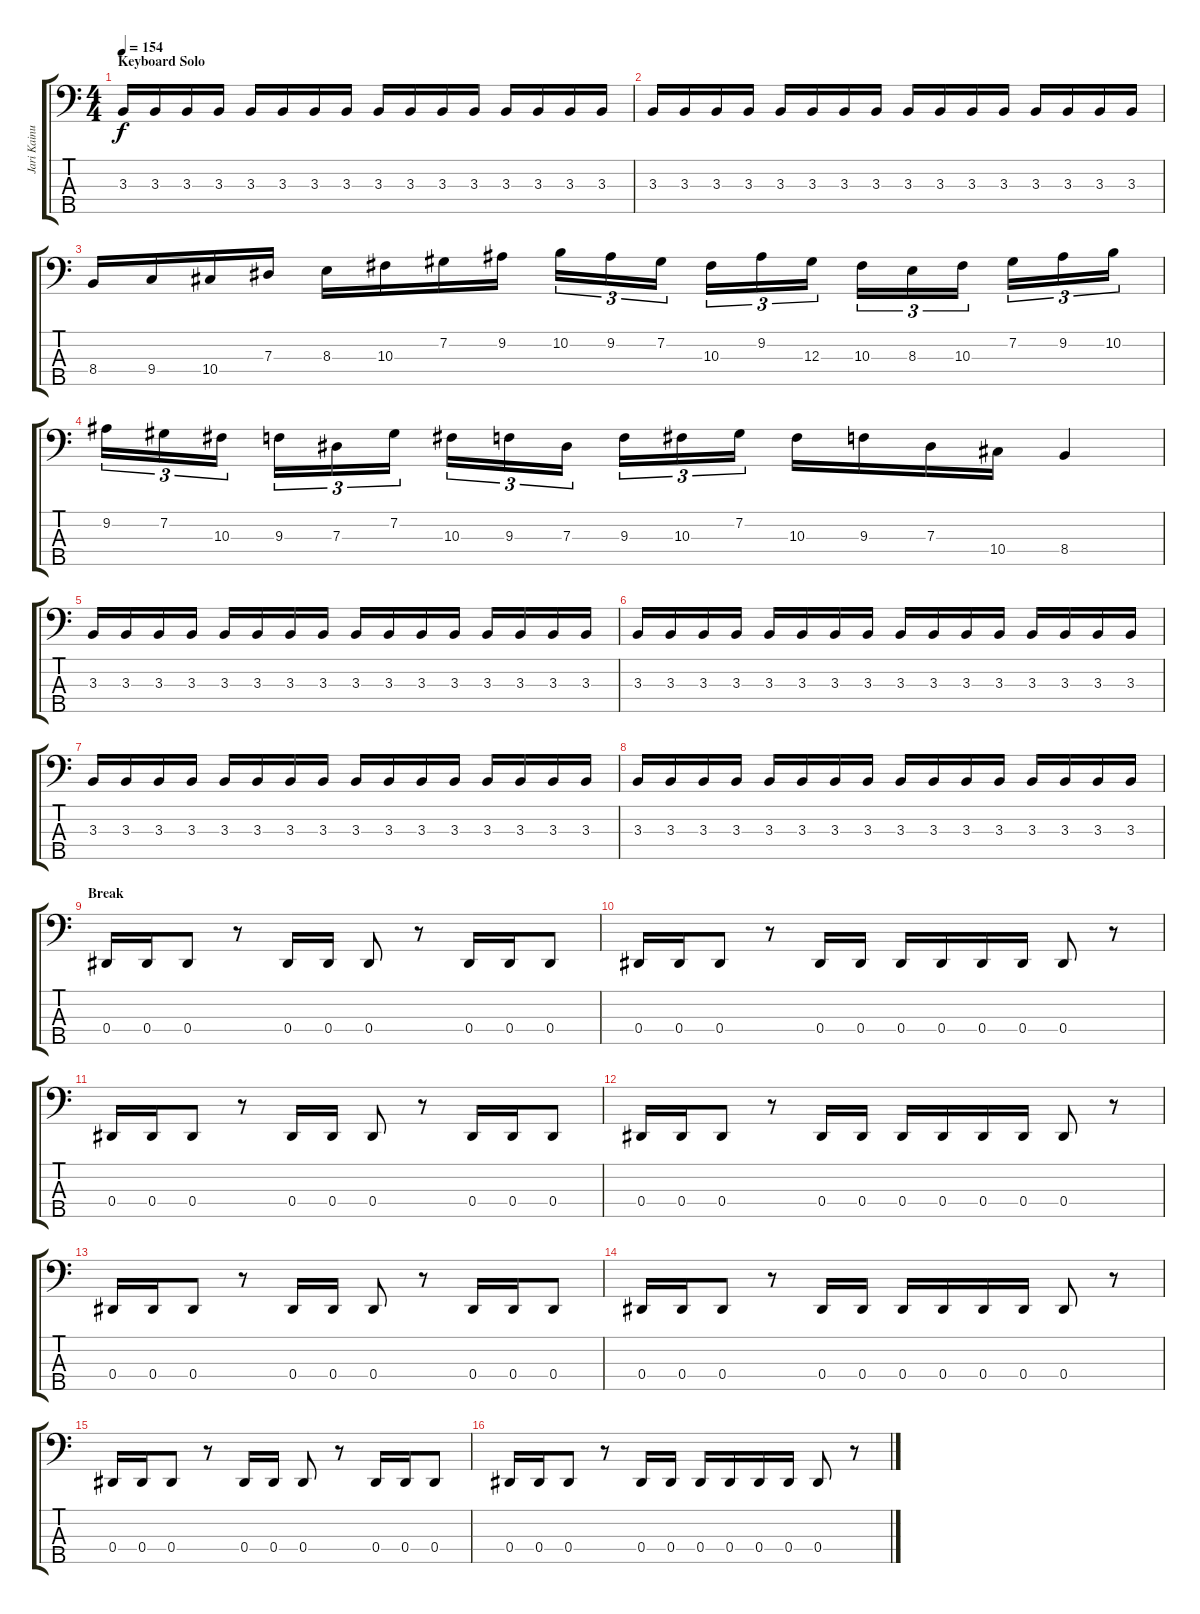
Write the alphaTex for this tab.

\track ("Jari Kainulainen - Bass" "Jari Kainu") {instrument electricbassfinger}
\staff {score tabs}
\tuning (Gb2 Db2 Ab1 Eb1 Bb0) {hide}
\ts (4 4)
\section ("" "Keyboard Solo")
\tempo 154
\clef f4
\ks c
3.3.16{dy f} 3.3.16 3.3.16 3.3.16 3.3.16 3.3.16 3.3.16 3.3.16 3.3.16 3.3.16 3.3.16 3.3.16 3.3.16 3.3.16 3.3.16 3.3.16 |
3.3.16 3.3.16 3.3.16 3.3.16 3.3.16 3.3.16 3.3.16 3.3.16 3.3.16 3.3.16 3.3.16 3.3.16 3.3.16 3.3.16 3.3.16 3.3.16 |
8.4.16 9.4.16 10.4.16 7.3.16 8.3.16 10.3.16 7.2.16 9.2.16 10.2.16{tu (3 2)} 9.2.16{tu (3 2)} 7.2.16{tu (3 2)} 10.3.16{tu (3 2)} 9.2.16{tu (3 2)} 12.3.16{tu (3 2)} 10.3.16{tu (3 2)} 8.3.16{tu (3 2)} 10.3.16{tu (3 2)} 7.2.16{tu (3 2)} 9.2.16{tu (3 2)} 10.2.16{tu (3 2)} |
9.2.16{tu (3 2)} 7.2.16{tu (3 2)} 10.3.16{tu (3 2)} 9.3.16{tu (3 2)} 7.3.16{tu (3 2)} 7.2.16{tu (3 2)} 10.3.16{tu (3 2)} 9.3.16{tu (3 2)} 7.3.16{tu (3 2)} 9.3.16{tu (3 2)} 10.3.16{tu (3 2)} 7.2.16{tu (3 2)} 10.3.16 9.3.16 7.3.16 10.4.16 8.4.4 |
3.3.16 3.3.16 3.3.16 3.3.16 3.3.16 3.3.16 3.3.16 3.3.16 3.3.16 3.3.16 3.3.16 3.3.16 3.3.16 3.3.16 3.3.16 3.3.16 |
3.3.16 3.3.16 3.3.16 3.3.16 3.3.16 3.3.16 3.3.16 3.3.16 3.3.16 3.3.16 3.3.16 3.3.16 3.3.16 3.3.16 3.3.16 3.3.16 |
3.3.16 3.3.16 3.3.16 3.3.16 3.3.16 3.3.16 3.3.16 3.3.16 3.3.16 3.3.16 3.3.16 3.3.16 3.3.16 3.3.16 3.3.16 3.3.16 |
3.3.16 3.3.16 3.3.16 3.3.16 3.3.16 3.3.16 3.3.16 3.3.16 3.3.16 3.3.16 3.3.16 3.3.16 3.3.16 3.3.16 3.3.16 3.3.16 |
\section ("" "Break")
0.4.16 0.4.16 0.4.8 r.8 0.4.16 0.4.16 0.4.8 r.8 0.4.16 0.4.16 0.4.8 |
0.4.16 0.4.16 0.4.8 r.8 0.4.16 0.4.16 0.4.16 0.4.16 0.4.16 0.4.16 0.4.8 r.8 |
0.4.16 0.4.16 0.4.8 r.8 0.4.16 0.4.16 0.4.8 r.8 0.4.16 0.4.16 0.4.8 |
0.4.16 0.4.16 0.4.8 r.8 0.4.16 0.4.16 0.4.16 0.4.16 0.4.16 0.4.16 0.4.8 r.8 |
0.4.16 0.4.16 0.4.8 r.8 0.4.16 0.4.16 0.4.8 r.8 0.4.16 0.4.16 0.4.8 |
0.4.16 0.4.16 0.4.8 r.8 0.4.16 0.4.16 0.4.16 0.4.16 0.4.16 0.4.16 0.4.8 r.8 |
0.4.16 0.4.16 0.4.8 r.8 0.4.16 0.4.16 0.4.8 r.8 0.4.16 0.4.16 0.4.8 |
0.4.16 0.4.16 0.4.8 r.8 0.4.16 0.4.16 0.4.16 0.4.16 0.4.16 0.4.16 0.4.8 r.8
